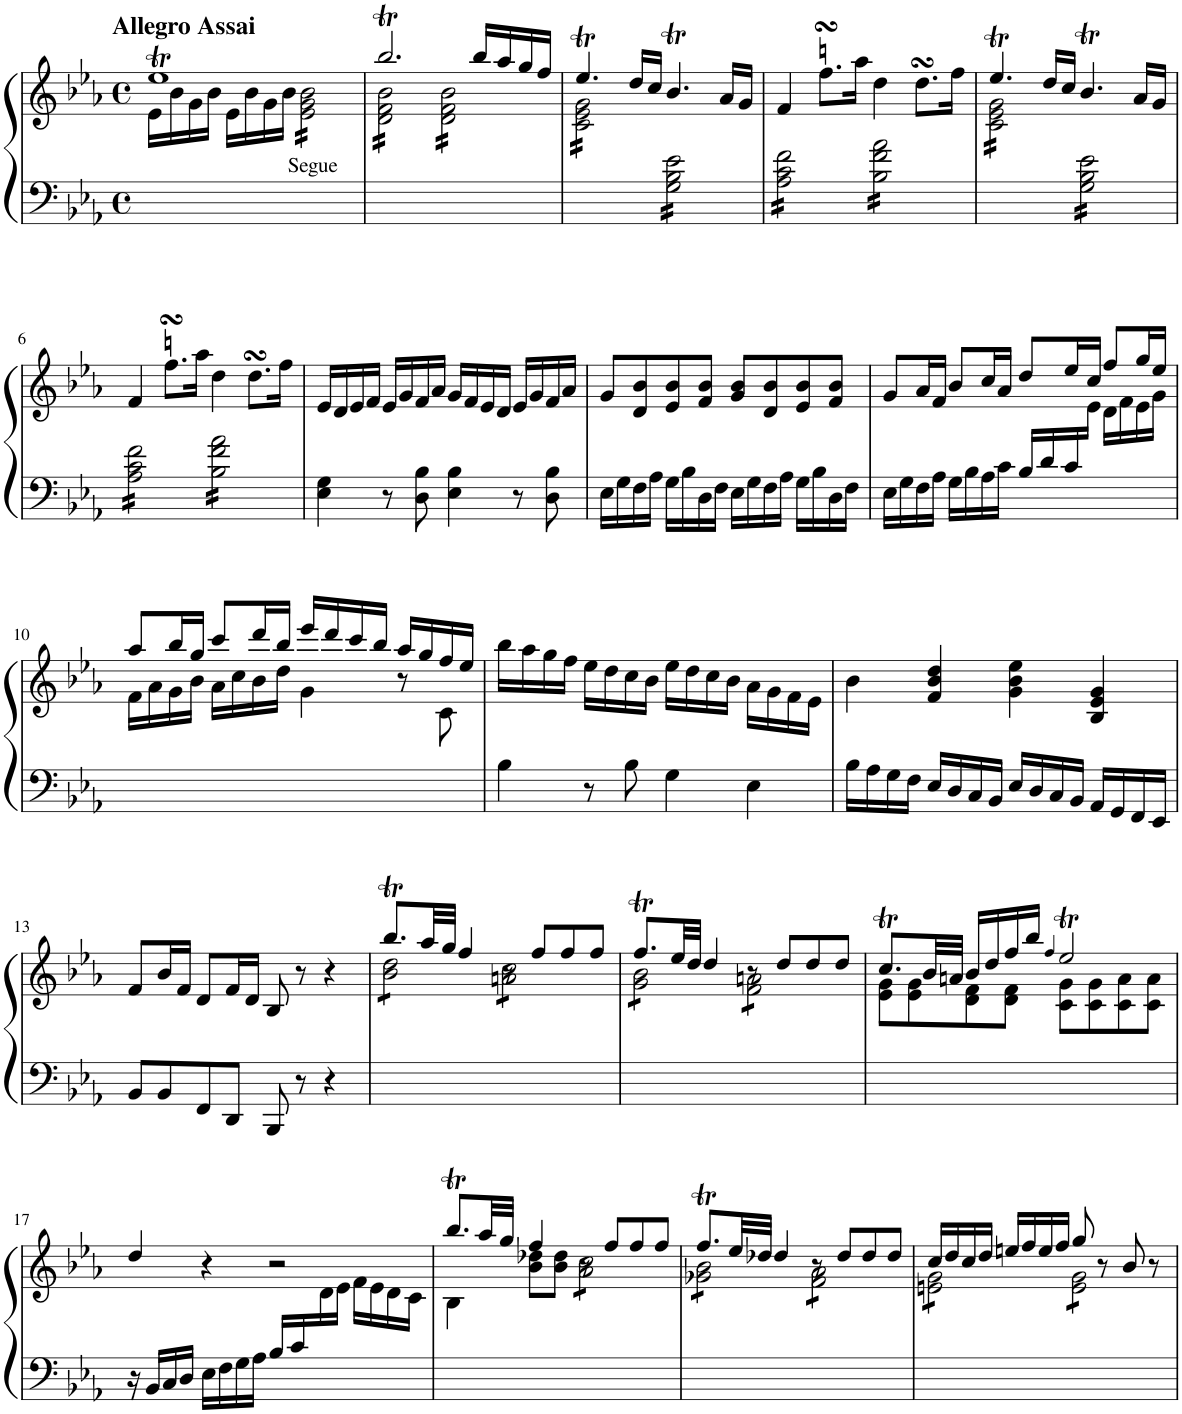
**kern	**kern
*part1	*part1
*staff2	*staff1
*I"Piano	*
*I'Pno.	*
*clefF4	*clefG2
*k[b-e-a-]	*k[b-e-a-]
*M4/4	*M4/4
*met(c)	*met(c)
=1	=1
*	*^
!	!LO:TX:a:B:t=Allegro Assai	!
2ryy	1ee-T	16e-\LL
.	.	16b-\
.	.	16g\
.	.	16b-\JJ
.	.	16e-\LL
.	.	16b-\
.	.	16g\
.	.	16b-\JJ
!LO:TX:a:t=Segue	!	!
2ryy	.	2e-\@16@ 2g\@16@ 2b-\@16@
=2	=2	=2
1ryy	2.bb-T/	2d\@16@ 2f\@16@ 2b-\@16@
.	.	2d\@16@ 2f\@16@ 2b-\@16@
.	16bb-/LL	.
.	16aa-/	.
.	16gg/	.
.	16ff/JJ	.
=3	=3	=3
2ryy	4.ee-T/	2c\@16@ 2e-\@16@ 2g\@16@
.	16dd/LL	.
.	16cc/JJ	.
2G\@16@ 2B-\@16@ 2e-\@16@	4.b-T/	2ryy
.	16a-/LL	.
.	16g/JJ	.
*	*v	*v
=4	=4
2A-\@16@ 2c\@16@ 2f\@16@	4f/
.	8.ffsSSS\L
.	16aa-\Jk
2B-\@16@ 2f\@16@ 2a-\@16@	4dd\
.	8.ddsSsS\L
.	16ff\Jk
=5	=5
*	*^
2ryy	4.ee-T/	2c\@16@ 2e-\@16@ 2g\@16@
.	16dd/LL	.
.	16cc/JJ	.
2G\@16@ 2B-\@16@ 2e-\@16@	4.b-T/	2ryy
.	16a-/LL	.
.	16g/JJ	.
*	*v	*v
!!LO:LB:g=z
=6	=6
2A-\@16@ 2c\@16@ 2f\@16@	4f/
.	8.ffsSSS\L
.	16aa-\Jk
2B-\@16@ 2f\@16@ 2a-\@16@	4dd\
.	8.ddsSsS\L
.	16ff\Jk
=7	=7
4E-\ 4G\	16e-/LL
.	16d/
.	16e-/
.	16f/JJ
8r	16e-/LL
.	16g/
8D\ 8B-\	16f/
.	16a-/JJ
4E-\ 4B-\	16g/LL
.	16f/
.	16e-/
.	16d/JJ
8r	16e-/LL
.	16g/
8D\ 8B-\	16f/
.	16a-/JJ
=8	=8
16E-\LL	8g/L
16G\	.
16F\	8d/ 8b-/
16A-\JJ	.
16G\LL	8e-/ 8b-/
16B-\	.
16D\	8f/ 8b-/J
16F\JJ	.
16E-\LL	8g/ 8b-/L
16G\	.
16F\	8d/ 8b-/
16A-\JJ	.
16G\LL	8e-/ 8b-/
16B-\	.
16D\	8f/ 8b-/J
16F\JJ	.
=9	=9
*	*^
16E-\LL	8g/L	8.ryy
16G\	.	.
16F\	16a-/L	.
*	*v	*v
16A-\JJ	16f/JJ
16G\LL	8b-/L
16B-\	.
16A-\	16cc/L
16c\JJ	16a-/JJ
16B-/LL	8dd/L
16d/	.
16c/	16ee-/L
*	*^
4ryy	16cc/JJ	16e-\JJ
.	8ff/L	16d\LL
.	.	16f\
.	16gg/L	16e-\
16ryy	16ee-/JJ	16g\JJ
!!LO:LB:g=z	!!
=10	=10	=10
2.ryy	8aa-/L	16f\LL
.	.	16a-\
.	16bb-/L	16g\
.	16gg/JJ	16b-\JJ
.	8ccc/L	16a-\LL
.	.	16cc\
.	16ddd/L	16b-\
.	16bb-/JJ	16dd\JJ
.	16eee-/LL	4g\
.	16ddd/	.
.	16ccc/	.
.	16bb-/JJ	.
8r	16aa-/LL	8ryy
.	16gg/	.
8ryy	16ff/	8c\
.	16ee-/JJ	.
*	*v	*v
=11	=11
4B-\	16bb-\LL
.	16aa-\
.	16gg\
.	16ff\JJ
8r	16ee-\LL
.	16dd\
8B-\	16cc\
.	16b-\JJ
4G\	16ee-\LL
.	16dd\
.	16cc\
.	16b-\JJ
4E-\	16a-\LL
.	16g\
.	16f\
.	16e-\JJ
=12	=12
16B-\LL	4b-\
16A-\	.
16G\	.
16F\JJ	.
16E-/LL	4f/ 4b-/ 4dd/
16D/	.
16C/	.
16BB-/JJ	.
16E-/LL	4g\ 4b-\ 4ee-\
16D/	.
16C/	.
16BB-/JJ	.
16AA-/LL	4B-/ 4e-/ 4g/
16GG/	.
16FF/	.
16EE-/JJ	.
!!LO:LB:g=z
=13	=13
8BB-/L	8f/L
8BB-/	16b-/L
.	16f/JJ
8FF/	8d/L
8DD/J	16f/L
.	16d/JJ
8BBB-/	8B-/
8r	8r
4r	4r
=14	=14
*	*^
1ryy	8.bb-T/L	2b-\@8@ 2dd\@8@
.	32aa-/LL	.
.	32gg/JJJ	.
.	4ff/	.
.	8r	2an\@8@ 2cc\@8@
.	8ff/L	.
.	8ff/	.
.	8ff/J	.
=15	=15	=15
1ryy	8.ffT/L	2g\@8@ 2b-\@8@
.	32ee-/LL	.
.	32dd/JJJ	.
.	4dd/	.
.	8r	2f\@8@ 2an\@8@
.	8dd/L	.
.	8dd/	.
.	8dd/J	.
=16	=16	=16
1ryy	8.ccT/L	8e-\ 8g\L
.	.	8e-\ 8g\
.	32b-/LL	.
.	32an/JJJ	.
.	16b-/LL	8d\ 8f\
.	16dd/	.
.	16ff/	8d\ 8f\J
.	16bb-/JJ	.
.	4qff/	.
.	2ee-T/	8c\ 8g\L
.	.	8c\ 8g\
.	.	8c\ 8a\
.	.	8c\ 8a\J
!!LO:LB:g=z	!!
=17	=17	=17
16r	4dd/	8ryy
16BB-/LL	.	.
*	*v	*v
16C/	.
16D/JJ	.
16E-\LL	4r
16F\	.
16G\	.
16A-\JJ	.
16B-/LL	2r
16c/	.
*	*^
4.ryy	.	16d\
.	.	16e-\JJ
.	.	16f\LL
.	.	16e-\
.	.	16d\
.	.	16c\JJ
=18	=18	=18
1ryy	8.bb-T/L	4B-\
.	32aa-/LL	.
.	32gg/JJJ	.
.	4ff/	8b-\ 8dd-X\L
.	.	8b-\ 8dd-\J
.	8r	2a-\@8@ 2cc\@8@
.	8ff/L	.
.	8ff/	.
.	8ff/J	.
=19	=19	=19
1ryy	8.ffT/L	2g-X\@8@ 2b-\@8@
.	32ee-/LL	.
.	32dd-X/JJJ	.
.	4dd-/	.
.	8r	2f\@8@ 2a-\@8@
.	8dd-/L	.
.	8dd-/	.
.	8dd-/J	.
=20	=20	=20
1ryy	16cc/LL	2en\@8@ 2g\@8@
.	16dd/	.
.	16cc/	.
.	16dd/JJ	.
.	16een/LL	.
.	16ff/	.
.	16ee/	.
.	16ff/JJ	.
.	8gg/	2e\@8@ 2g\@8@
.	8r	.
.	8b-/	.
.	8r	.
*	*v	*v
=	=
*-	*-
